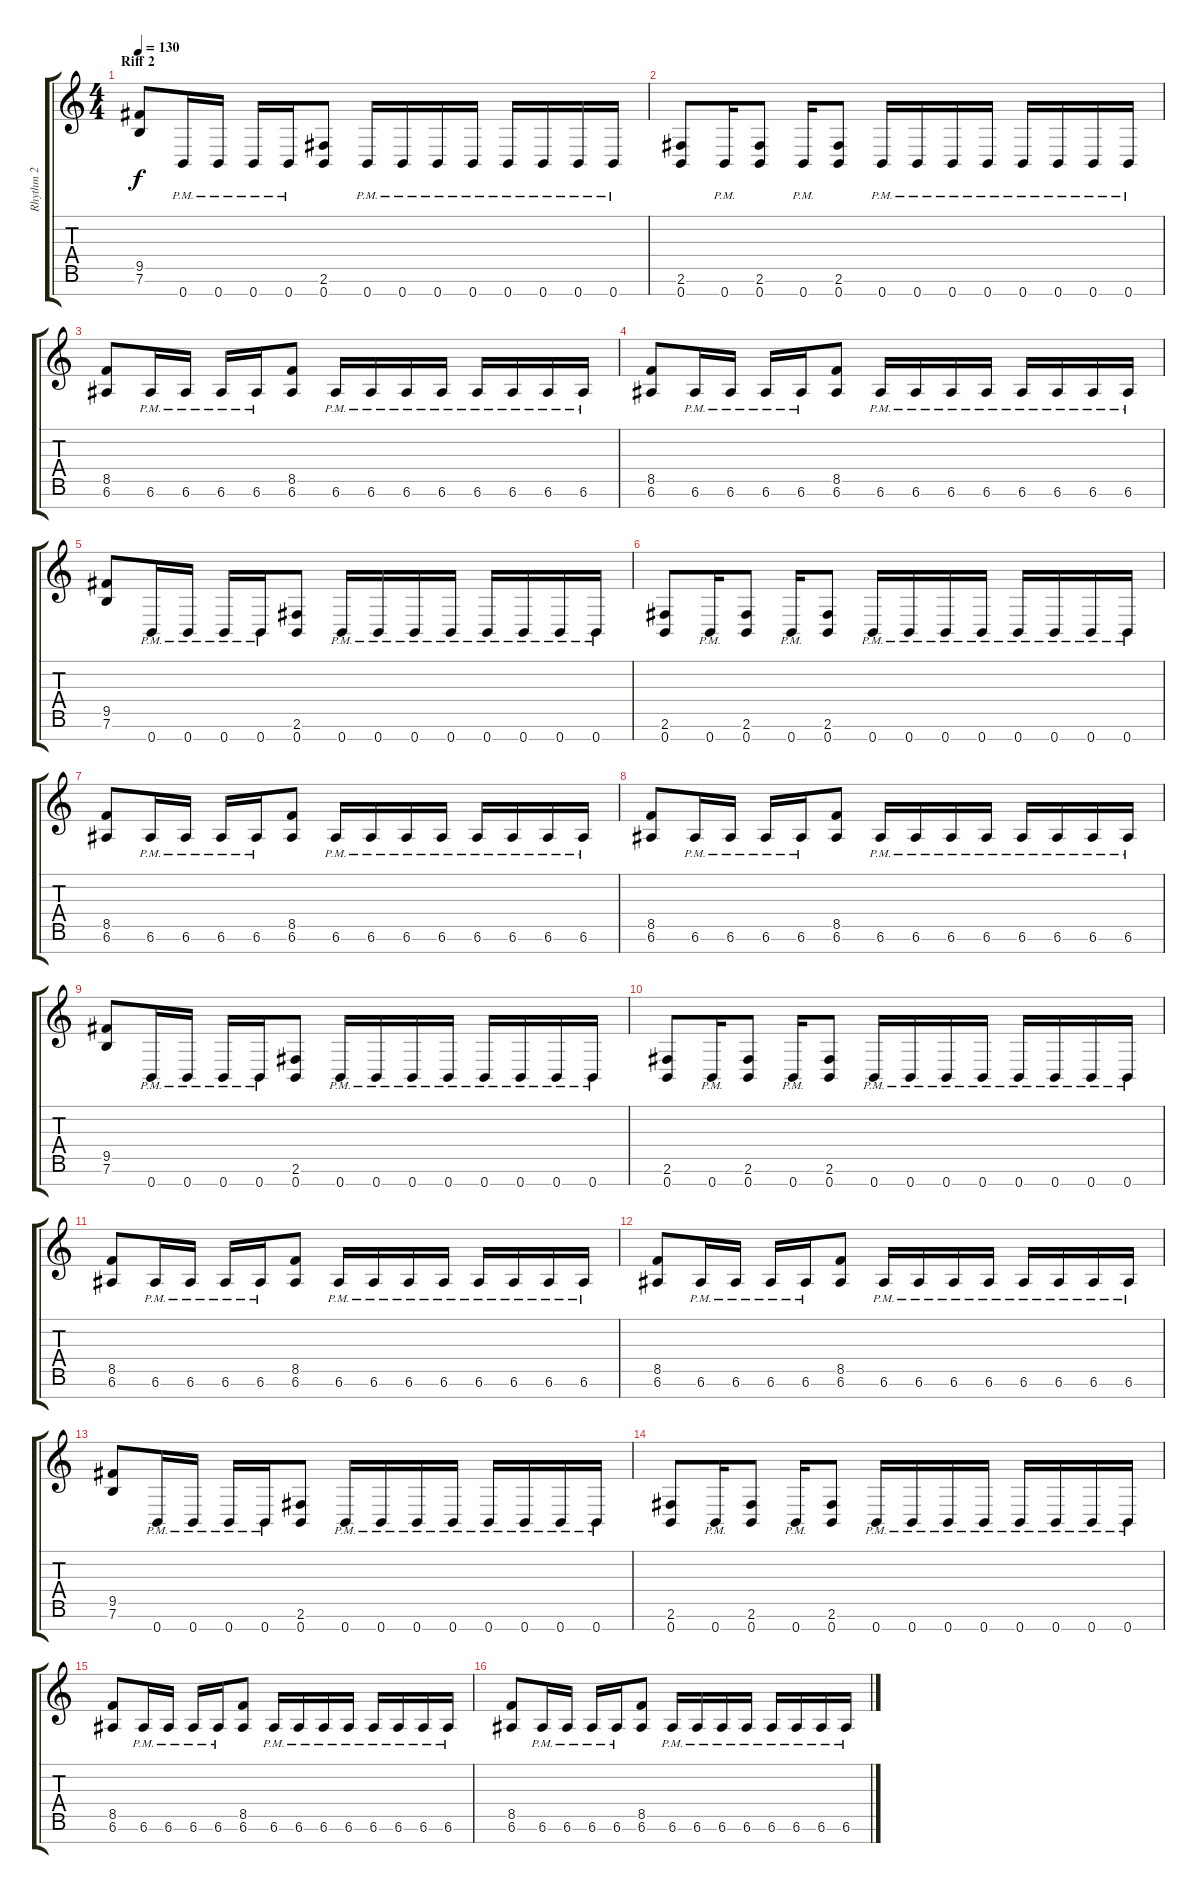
\track ("Rhythm 2" "Rhythm 2") {instrument overdrivenguitar}
\staff {score tabs}
\tuning (E4 B3 G3 D3 A2 E2 B1) {hide}
\ts (4 4)
\section ("" "Riff 2")
\tempo 130
\clef g2
\ks c
(9.5 7.6).8{dy f} 0.7{pm}.16 0.7{pm}.16 0.7{pm}.16 0.7{pm}.16 (2.6 0.7).8 0.7{pm}.16 0.7{pm}.16 0.7{pm}.16 0.7{pm}.16 0.7{pm}.16 0.7{pm}.16 0.7{pm}.16 0.7{pm}.16 |
(2.6 0.7).8 0.7{pm}.16 (2.6 0.7).8 0.7{pm}.16 (2.6 0.7).8 0.7{pm}.16 0.7{pm}.16 0.7{pm}.16 0.7{pm}.16 0.7{pm}.16 0.7{pm}.16 0.7{pm}.16 0.7{pm}.16 |
(8.5 6.6).8 6.6{pm}.16 6.6{pm}.16 6.6{pm}.16 6.6{pm}.16 (8.5 6.6).8 6.6{pm}.16 6.6{pm}.16 6.6{pm}.16 6.6{pm}.16 6.6{pm}.16 6.6{pm}.16 6.6{pm}.16 6.6{pm}.16 |
(8.5 6.6).8 6.6{pm}.16 6.6{pm}.16 6.6{pm}.16 6.6{pm}.16 (8.5 6.6).8 6.6{pm}.16 6.6{pm}.16 6.6{pm}.16 6.6{pm}.16 6.6{pm}.16 6.6{pm}.16 6.6{pm}.16 6.6{pm}.16 |
(9.5 7.6).8 0.7{pm}.16 0.7{pm}.16 0.7{pm}.16 0.7{pm}.16 (2.6 0.7).8 0.7{pm}.16 0.7{pm}.16 0.7{pm}.16 0.7{pm}.16 0.7{pm}.16 0.7{pm}.16 0.7{pm}.16 0.7{pm}.16 |
(2.6 0.7).8 0.7{pm}.16 (2.6 0.7).8 0.7{pm}.16 (2.6 0.7).8 0.7{pm}.16 0.7{pm}.16 0.7{pm}.16 0.7{pm}.16 0.7{pm}.16 0.7{pm}.16 0.7{pm}.16 0.7{pm}.16 |
(8.5 6.6).8 6.6{pm}.16 6.6{pm}.16 6.6{pm}.16 6.6{pm}.16 (8.5 6.6).8 6.6{pm}.16 6.6{pm}.16 6.6{pm}.16 6.6{pm}.16 6.6{pm}.16 6.6{pm}.16 6.6{pm}.16 6.6{pm}.16 |
(8.5 6.6).8 6.6{pm}.16 6.6{pm}.16 6.6{pm}.16 6.6{pm}.16 (8.5 6.6).8 6.6{pm}.16 6.6{pm}.16 6.6{pm}.16 6.6{pm}.16 6.6{pm}.16 6.6{pm}.16 6.6{pm}.16 6.6{pm}.16 |
(9.5 7.6).8 0.7{pm}.16 0.7{pm}.16 0.7{pm}.16 0.7{pm}.16 (2.6 0.7).8 0.7{pm}.16 0.7{pm}.16 0.7{pm}.16 0.7{pm}.16 0.7{pm}.16 0.7{pm}.16 0.7{pm}.16 0.7{pm}.16 |
(2.6 0.7).8 0.7{pm}.16 (2.6 0.7).8 0.7{pm}.16 (2.6 0.7).8 0.7{pm}.16 0.7{pm}.16 0.7{pm}.16 0.7{pm}.16 0.7{pm}.16 0.7{pm}.16 0.7{pm}.16 0.7{pm}.16 |
(8.5 6.6).8 6.6{pm}.16 6.6{pm}.16 6.6{pm}.16 6.6{pm}.16 (8.5 6.6).8 6.6{pm}.16 6.6{pm}.16 6.6{pm}.16 6.6{pm}.16 6.6{pm}.16 6.6{pm}.16 6.6{pm}.16 6.6{pm}.16 |
(8.5 6.6).8 6.6{pm}.16 6.6{pm}.16 6.6{pm}.16 6.6{pm}.16 (8.5 6.6).8 6.6{pm}.16 6.6{pm}.16 6.6{pm}.16 6.6{pm}.16 6.6{pm}.16 6.6{pm}.16 6.6{pm}.16 6.6{pm}.16 |
(9.5 7.6).8 0.7{pm}.16 0.7{pm}.16 0.7{pm}.16 0.7{pm}.16 (2.6 0.7).8 0.7{pm}.16 0.7{pm}.16 0.7{pm}.16 0.7{pm}.16 0.7{pm}.16 0.7{pm}.16 0.7{pm}.16 0.7{pm}.16 |
(2.6 0.7).8 0.7{pm}.16 (2.6 0.7).8 0.7{pm}.16 (2.6 0.7).8 0.7{pm}.16 0.7{pm}.16 0.7{pm}.16 0.7{pm}.16 0.7{pm}.16 0.7{pm}.16 0.7{pm}.16 0.7{pm}.16 |
(8.5 6.6).8 6.6{pm}.16 6.6{pm}.16 6.6{pm}.16 6.6{pm}.16 (8.5 6.6).8 6.6{pm}.16 6.6{pm}.16 6.6{pm}.16 6.6{pm}.16 6.6{pm}.16 6.6{pm}.16 6.6{pm}.16 6.6{pm}.16 |
(8.5 6.6).8 6.6{pm}.16 6.6{pm}.16 6.6{pm}.16 6.6{pm}.16 (8.5 6.6).8 6.6{pm}.16 6.6{pm}.16 6.6{pm}.16 6.6{pm}.16 6.6{pm}.16 6.6{pm}.16 6.6{pm}.16 6.6{pm}.16
